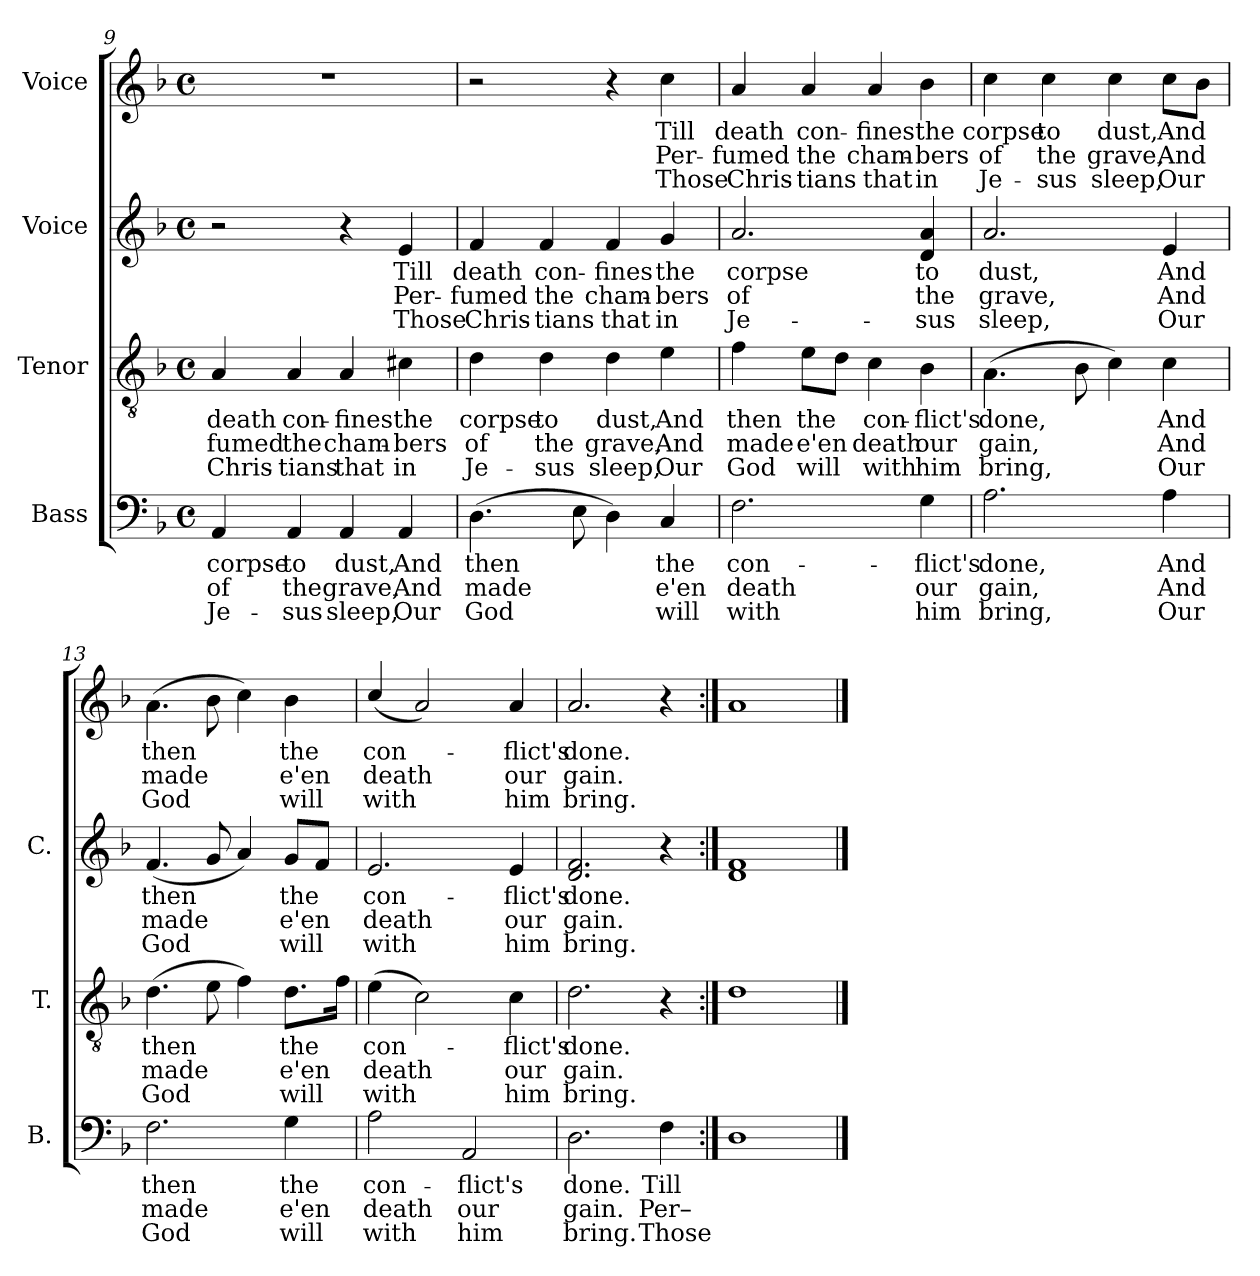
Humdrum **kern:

**kern	**text	**text	**text	**kern	**text	**text	**text	**kern	**text	**text	**text	**kern	**text	**text	**text
*part4	*part4	*part4	*part4	*part3	*part3	*part3	*part3	*part2	*part2	*part2	*part2	*part1	*part1	*part1	*part1
*staff4	*staff4	*staff4	*staff4	*staff3	*staff3	*staff3	*staff3	*staff2	*staff2	*staff2	*staff2	*staff1	*staff1	*staff1	*staff1
*I"Bass	*	*	*	*I"Tenor	*	*	*	*I"Voice	*	*	*	*I"Voice	*	*	*
*I'B.	*	*	*	*I'T.	*	*	*	*I'C.	*	*	*	*	*	*	*
!!LO:LB:g=z
*clefF4	*	*	*	*clefGv2	*	*	*	*clefG2	*	*	*	*clefG2	*	*	*
*k[b-]	*	*	*	*k[b-]	*	*	*	*k[b-]	*	*	*	*k[b-]	*	*	*
*M4/4	*	*	*	*M4/4	*	*	*	*M4/4	*	*	*	*M4/4	*	*	*
*met(c)	*	*	*	*met(c)	*	*	*	*met(c)	*	*	*	*met(c)	*	*	*
=9	=9	=9	=9	=9	=9	=9	=9	=9	=9	=9	=9	=9	=9	=9	=9
4AA/	corpse	of	Je-	4A/	death	-fumed	Chris-	2r	.	.	.	1r	.	.	.
4AA/	to	the	-sus	4A/	con-	the	-tians	.	.	.	.	.	.	.	.
4AA/	dust,	grave,	sleep,	4A/	-fines	cham-	that	4r	.	.	.	.	.	.	.
4AA/	And	And	Our	4c#X\	the	-bers	in	4e/	Till	Per-	Those	.	.	.	.
=10	=10	=10	=10	=10	=10	=10	=10	=10	=10	=10	=10	=10	=10	=10	=10
(4.D\	then	made	God	4d\	corpse	of	Je-	4f/	death	-fumed	Chris-	2r	.	.	.
.	.	.	.	4d\	to	the	-sus	4f/	con-	the	-tians	.	.	.	.
8E\	.	.	.	.	.	.	.	.	.	.	.	.	.	.	.
4D\)	.	.	.	4d\	dust,	grave,	sleep,	4f/	-fines	cham-	that	4r	.	.	.
4C/	the	e'en	will	4e\	And	And	Our	4g/	the	-bers	in	4cc\	Till	Per-	Those
=11	=11	=11	=11	=11	=11	=11	=11	=11	=11	=11	=11	=11	=11	=11	=11
2.F\	con-	death	with	4f\	then	made	God	2.a/	corpse	of	Je-	4a/	death	-fumed	Chris-
.	.	.	.	8e\L	the	e'en	will	.	.	.	.	4a/	con-	the	-tians
.	.	.	.	8d\J	.	.	.	.	.	.	.	.	.	.	.
.	.	.	.	4c\	con-	death	with	.	.	.	.	4a/	-fines	cham-	that
4G\	-flict's	our	him	4B-\	-flict's	our	him	4d/ 4a/	to	the	-sus	4b-\	the	-bers	in
=12	=12	=12	=12	=12	=12	=12	=12	=12	=12	=12	=12	=12	=12	=12	=12
2.A\	done,	gain,	bring,	(4.A\	done,	gain,	bring,	2.a/	dust,	grave,	sleep,	4cc\	corpse	of	Je-
.	.	.	.	.	.	.	.	.	.	.	.	4cc\	to	the	-sus
.	.	.	.	8B-\	.	.	.	.	.	.	.	.	.	.	.
.	.	.	.	4c\)	.	.	.	.	.	.	.	4cc\	dust,	grave,	sleep,
4A\	And	And	Our	4c\	And	And	Our	4e/	And	And	Our	8cc\L	And	And	Our
.	.	.	.	.	.	.	.	.	.	.	.	8b-\J	.	.	.
=13	=13	=13	=13	=13	=13	=13	=13	=13	=13	=13	=13	=13	=13	=13	=13
2.F\	then	made	God	(4.d\	then	made	God	(4.f/	then	made	God	(4.a\	then	made	God
.	.	.	.	8e\	.	.	.	8g/	.	.	.	8b-\	.	.	.
.	.	.	.	4f\)	.	.	.	4a/)	.	.	.	4cc\)	.	.	.
4G\	the	e'en	will	8.d\L	the	e'en	will	8g/L	the	e'en	will	4b-\	the	e'en	will
.	.	.	.	.	.	.	.	8f/J	.	.	.	.	.	.	.
.	.	.	.	16f\Jk	.	.	.	.	.	.	.	.	.	.	.
!!LO:LB:g=z
=14	=14	=14	=14	=14	=14	=14	=14	=14	=14	=14	=14	=14	=14	=14	=14
2A\	con-	death	with	(4e\	con-	death	with	2.e/	con-	death	with	(4cc/	con-	death	with
.	.	.	.	2c\)	.	.	.	.	.	.	.	2a/)	.	.	.
2AA/	-flict's	our	him	.	.	.	.	.	.	.	.	.	.	.	.
.	.	.	.	4c\	-flict's	our	him	4e/	-flict's	our	him	4a/	-flict's	our	him
=15	=15	=15	=15	=15	=15	=15	=15	=15	=15	=15	=15	=15	=15	=15	=15
2.D\	done.	gain.	bring.	2.d\	done.	gain.	bring.	2.d/ 2.f/	done.	gain.	bring.	2.a/	done.	gain.	bring.
4F\	Till	Per–	Those	4r	.	.	.	4r	.	.	.	4r	.	.	.
=16:|!	=16:|!	=16:|!	=16:|!	=16:|!	=16:|!	=16:|!	=16:|!	=16:|!	=16:|!	=16:|!	=16:|!	=16:|!	=16:|!	=16:|!	=16:|!
1D	.	.	.	1d	.	.	.	1d 1f	.	.	.	1a	.	.	.
==	==	==	==	==	==	==	==	==	==	==	==	==	==	==	==
*-	*-	*-	*-	*-	*-	*-	*-	*-	*-	*-	*-	*-	*-	*-	*-
